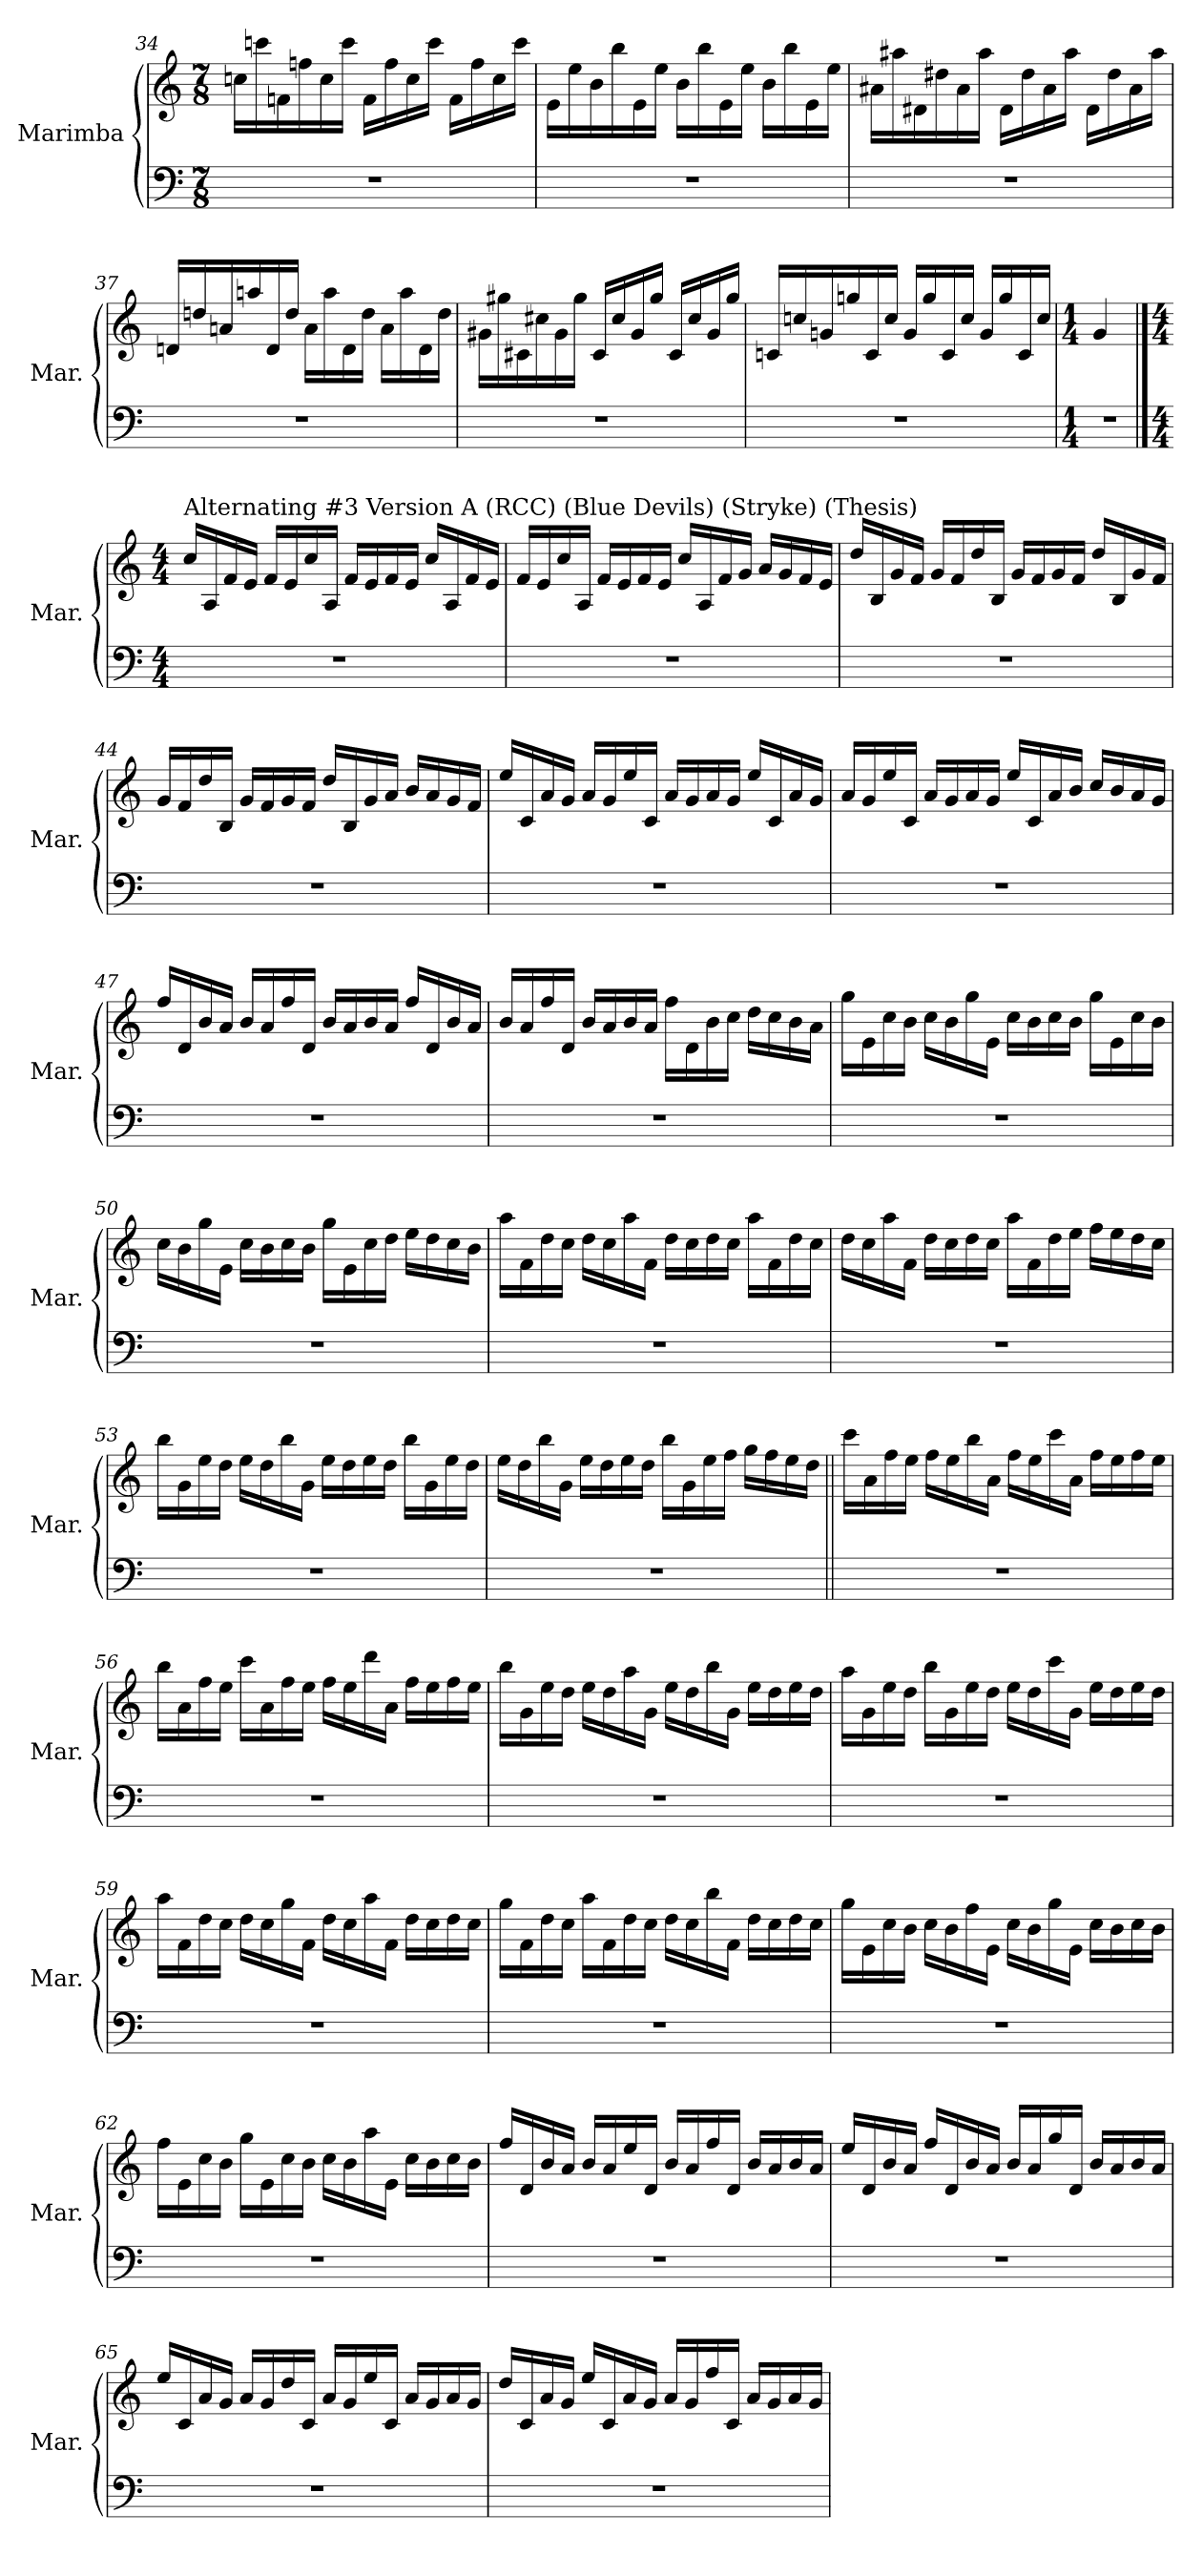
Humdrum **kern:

**kern	**kern
*part1	*part1
*staff2	*staff1
*I"Marimba	*
*I'Mar.	*
*clefF4	*clefG2
*k[]	*k[]
*M7/8	*M7/8
=34	=34
!LO:N:vis=1	!
2..r	16ccni\LL
.	16cccni\
.	16fni\
.	16ffni\
.	16cci\
.	16ccci\JJ
.	16fi\LL
.	16ffi\
.	16cci\
.	16ccci\JJ
.	16fi\LL
.	16ffi\
.	16cci\
.	16ccci\JJ
=35	=35
!LO:N:vis=1	!
2..r	16ei\LL
.	16eei\
.	16bi\
.	16bbi\
.	16ei\
.	16eei\JJ
.	16bi\LL
.	16bbi\
.	16ei\
.	16eei\JJ
.	16bi\LL
.	16bbi\
.	16ei\
.	16eei\JJ
!!LO:LB:g=z
=36	=36
!LO:N:vis=1	!
2..r	16a#Xi\LL
.	16aa#Xi\
.	16d#Xi\
.	16dd#Xi\
.	16a#i\
.	16aa#i\JJ
.	16d#i\LL
.	16dd#i\
.	16a#i\
.	16aa#i\JJ
.	16d#i\LL
.	16dd#i\
.	16a#i\
.	16aa#i\JJ
=37	=37
!LO:N:vis=1	!
2..r	16dni/LL
.	16ddni/
.	16ani/
.	16aani/
.	16di/
.	16ddi/JJ
.	16ai\LL
.	16aai\
.	16di\
.	16ddi\JJ
.	16ai\LL
.	16aai\
.	16di\
.	16ddi\JJ
=38	=38
!LO:N:vis=1	!
2..r	16g#Xi\LL
.	16gg#Xi\
.	16c#Xi\
.	16cc#Xi\
.	16g#i\
.	16gg#i\JJ
.	16c#i/LL
.	16cc#i/
.	16g#i/
.	16gg#i/JJ
.	16c#i/LL
.	16cc#i/
.	16g#i/
.	16gg#i/JJ
=39	=39
!LO:N:vis=1	!
2..r	16cni/LL
.	16ccni/
.	16gni/
.	16ggni/
.	16ci/
.	16cci/JJ
.	16gi/LL
.	16ggi/
.	16ci/
.	16cci/JJ
.	16gi/LL
.	16ggi/
.	16ci/
.	16cci/JJ
=40	=40
*M1/4	*M1/4
!LO:N:vis=1	!
4r	4gi/
!!LO:PB:g=z
==41	==41
*M4/4	*M4/4
!	!LO:TX:a:t=Alternating #3 Version A (RCC) (Blue Devils) (Stryke) (Thesis)
1r	16cci/LL
.	16Ai/
.	16fi/
.	16ei/JJ
.	16fi/LL
.	16ei/
.	16cci/
.	16Ai/JJ
.	16fi/LL
.	16ei/
.	16fi/
.	16ei/JJ
.	16cci/LL
.	16Ai/
.	16fi/
.	16ei/JJ
=42	=42
1r	16fi/LL
.	16ei/
.	16cci/
.	16Ai/JJ
.	16fi/LL
.	16ei/
.	16fi/
.	16ei/JJ
.	16cci/LL
.	16Ai/
.	16fi/
.	16gi/JJ
.	16ai/LL
.	16gi/
.	16fi/
.	16ei/JJ
=43	=43
1r	16ddi/LL
.	16Bi/
.	16gi/
.	16fi/JJ
.	16gi/LL
.	16fi/
.	16ddi/
.	16Bi/JJ
.	16gi/LL
.	16fi/
.	16gi/
.	16fi/JJ
.	16ddi/LL
.	16Bi/
.	16gi/
.	16fi/JJ
=44	=44
1r	16gi/LL
.	16fi/
.	16ddi/
.	16Bi/JJ
.	16gi/LL
.	16fi/
.	16gi/
.	16fi/JJ
.	16ddi/LL
.	16Bi/
.	16gi/
.	16ai/JJ
.	16bi/LL
.	16ai/
.	16gi/
.	16fi/JJ
!!LO:LB:g=z
=45	=45
1r	16eei/LL
.	16ci/
.	16ai/
.	16gi/JJ
.	16ai/LL
.	16gi/
.	16eei/
.	16ci/JJ
.	16ai/LL
.	16gi/
.	16ai/
.	16gi/JJ
.	16eei/LL
.	16ci/
.	16ai/
.	16gi/JJ
=46	=46
1r	16ai/LL
.	16gi/
.	16eei/
.	16ci/JJ
.	16ai/LL
.	16gi/
.	16ai/
.	16gi/JJ
.	16eei/LL
.	16ci/
.	16ai/
.	16bi/JJ
.	16cci/LL
.	16bi/
.	16ai/
.	16gi/JJ
=47	=47
1r	16ffi/LL
.	16di/
.	16bi/
.	16ai/JJ
.	16bi/LL
.	16ai/
.	16ffi/
.	16di/JJ
.	16bi/LL
.	16ai/
.	16bi/
.	16ai/JJ
.	16ffi/LL
.	16di/
.	16bi/
.	16ai/JJ
=48	=48
1r	16bi/LL
.	16ai/
.	16ffi/
.	16di/JJ
.	16bi/LL
.	16ai/
.	16bi/
.	16ai/JJ
.	16ffi\LL
.	16di\
.	16bi\
.	16cci\JJ
.	16ddi\LL
.	16cci\
.	16bi\
.	16ai\JJ
!!LO:LB:g=z
=49	=49
1r	16ggi\LL
.	16ei\
.	16cci\
.	16bi\JJ
.	16cci\LL
.	16bi\
.	16ggi\
.	16ei\JJ
.	16cci\LL
.	16bi\
.	16cci\
.	16bi\JJ
.	16ggi\LL
.	16ei\
.	16cci\
.	16bi\JJ
=50	=50
1r	16cci\LL
.	16bi\
.	16ggi\
.	16ei\JJ
.	16cci\LL
.	16bi\
.	16cci\
.	16bi\JJ
.	16ggi\LL
.	16ei\
.	16cci\
.	16ddi\JJ
.	16eei\LL
.	16ddi\
.	16cci\
.	16bi\JJ
=51	=51
1r	16aai\LL
.	16fi\
.	16ddi\
.	16cci\JJ
.	16ddi\LL
.	16cci\
.	16aai\
.	16fi\JJ
.	16ddi\LL
.	16cci\
.	16ddi\
.	16cci\JJ
.	16aai\LL
.	16fi\
.	16ddi\
.	16cci\JJ
=52	=52
1r	16ddi\LL
.	16cci\
.	16aai\
.	16fi\JJ
.	16ddi\LL
.	16cci\
.	16ddi\
.	16cci\JJ
.	16aai\LL
.	16fi\
.	16ddi\
.	16eei\JJ
.	16ffi\LL
.	16eei\
.	16ddi\
.	16cci\JJ
!!LO:LB:g=z
=53	=53
1r	16bbi\LL
.	16gi\
.	16eei\
.	16ddi\JJ
.	16eei\LL
.	16ddi\
.	16bbi\
.	16gi\JJ
.	16eei\LL
.	16ddi\
.	16eei\
.	16ddi\JJ
.	16bbi\LL
.	16gi\
.	16eei\
.	16ddi\JJ
=54	=54
1r	16eei\LL
.	16ddi\
.	16bbi\
.	16gi\JJ
.	16eei\LL
.	16ddi\
.	16eei\
.	16ddi\JJ
.	16bbi\LL
.	16gi\
.	16eei\
.	16ffi\JJ
.	16ggi\LL
.	16ffi\
.	16eei\
.	16ddi\JJ
=55||	=55||
1r	16ccci\LL
.	16ai\
.	16ffi\
.	16eei\JJ
.	16ffi\LL
.	16eei\
.	16bbi\
.	16ai\JJ
.	16ffi\LL
.	16eei\
.	16ccci\
.	16ai\JJ
.	16ffi\LL
.	16eei\
.	16ffi\
.	16eei\JJ
=56	=56
1r	16bbi\LL
.	16ai\
.	16ffi\
.	16eei\JJ
.	16ccci\LL
.	16ai\
.	16ffi\
.	16eei\JJ
.	16ffi\LL
.	16eei\
.	16dddi\
.	16ai\JJ
.	16ffi\LL
.	16eei\
.	16ffi\
.	16eei\JJ
!!LO:LB:g=z
=57	=57
1r	16bbi\LL
.	16gi\
.	16eei\
.	16ddi\JJ
.	16eei\LL
.	16ddi\
.	16aai\
.	16gi\JJ
.	16eei\LL
.	16ddi\
.	16bbi\
.	16gi\JJ
.	16eei\LL
.	16ddi\
.	16eei\
.	16ddi\JJ
=58	=58
1r	16aai\LL
.	16gi\
.	16eei\
.	16ddi\JJ
.	16bbi\LL
.	16gi\
.	16eei\
.	16ddi\JJ
.	16eei\LL
.	16ddi\
.	16ccci\
.	16gi\JJ
.	16eei\LL
.	16ddi\
.	16eei\
.	16ddi\JJ
=59	=59
1r	16aai\LL
.	16fi\
.	16ddi\
.	16cci\JJ
.	16ddi\LL
.	16cci\
.	16ggi\
.	16fi\JJ
.	16ddi\LL
.	16cci\
.	16aai\
.	16fi\JJ
.	16ddi\LL
.	16cci\
.	16ddi\
.	16cci\JJ
=60	=60
1r	16ggi\LL
.	16fi\
.	16ddi\
.	16cci\JJ
.	16aai\LL
.	16fi\
.	16ddi\
.	16cci\JJ
.	16ddi\LL
.	16cci\
.	16bbi\
.	16fi\JJ
.	16ddi\LL
.	16cci\
.	16ddi\
.	16cci\JJ
!!LO:LB:g=z
=61	=61
1r	16ggi\LL
.	16ei\
.	16cci\
.	16bi\JJ
.	16cci\LL
.	16bi\
.	16ffi\
.	16ei\JJ
.	16cci\LL
.	16bi\
.	16ggi\
.	16ei\JJ
.	16cci\LL
.	16bi\
.	16cci\
.	16bi\JJ
=62	=62
1r	16ffi\LL
.	16ei\
.	16cci\
.	16bi\JJ
.	16ggi\LL
.	16ei\
.	16cci\
.	16bi\JJ
.	16cci\LL
.	16bi\
.	16aai\
.	16ei\JJ
.	16cci\LL
.	16bi\
.	16cci\
.	16bi\JJ
=63	=63
1r	16ffi/LL
.	16di/
.	16bi/
.	16ai/JJ
.	16bi/LL
.	16ai/
.	16eei/
.	16di/JJ
.	16bi/LL
.	16ai/
.	16ffi/
.	16di/JJ
.	16bi/LL
.	16ai/
.	16bi/
.	16ai/JJ
=64	=64
1r	16eei/LL
.	16di/
.	16bi/
.	16ai/JJ
.	16ffi/LL
.	16di/
.	16bi/
.	16ai/JJ
.	16bi/LL
.	16ai/
.	16ggi/
.	16di/JJ
.	16bi/LL
.	16ai/
.	16bi/
.	16ai/JJ
!!LO:LB:g=z
=65	=65
1r	16eei/LL
.	16ci/
.	16ai/
.	16gi/JJ
.	16ai/LL
.	16gi/
.	16ddi/
.	16ci/JJ
.	16ai/LL
.	16gi/
.	16eei/
.	16ci/JJ
.	16ai/LL
.	16gi/
.	16ai/
.	16gi/JJ
=66	=66
1r	16ddi/LL
.	16ci/
.	16ai/
.	16gi/JJ
.	16eei/LL
.	16ci/
.	16ai/
.	16gi/JJ
.	16ai/LL
.	16gi/
.	16ffi/
.	16ci/JJ
.	16ai/LL
.	16gi/
.	16ai/
.	16gi/JJ
=	=
*-	*-
